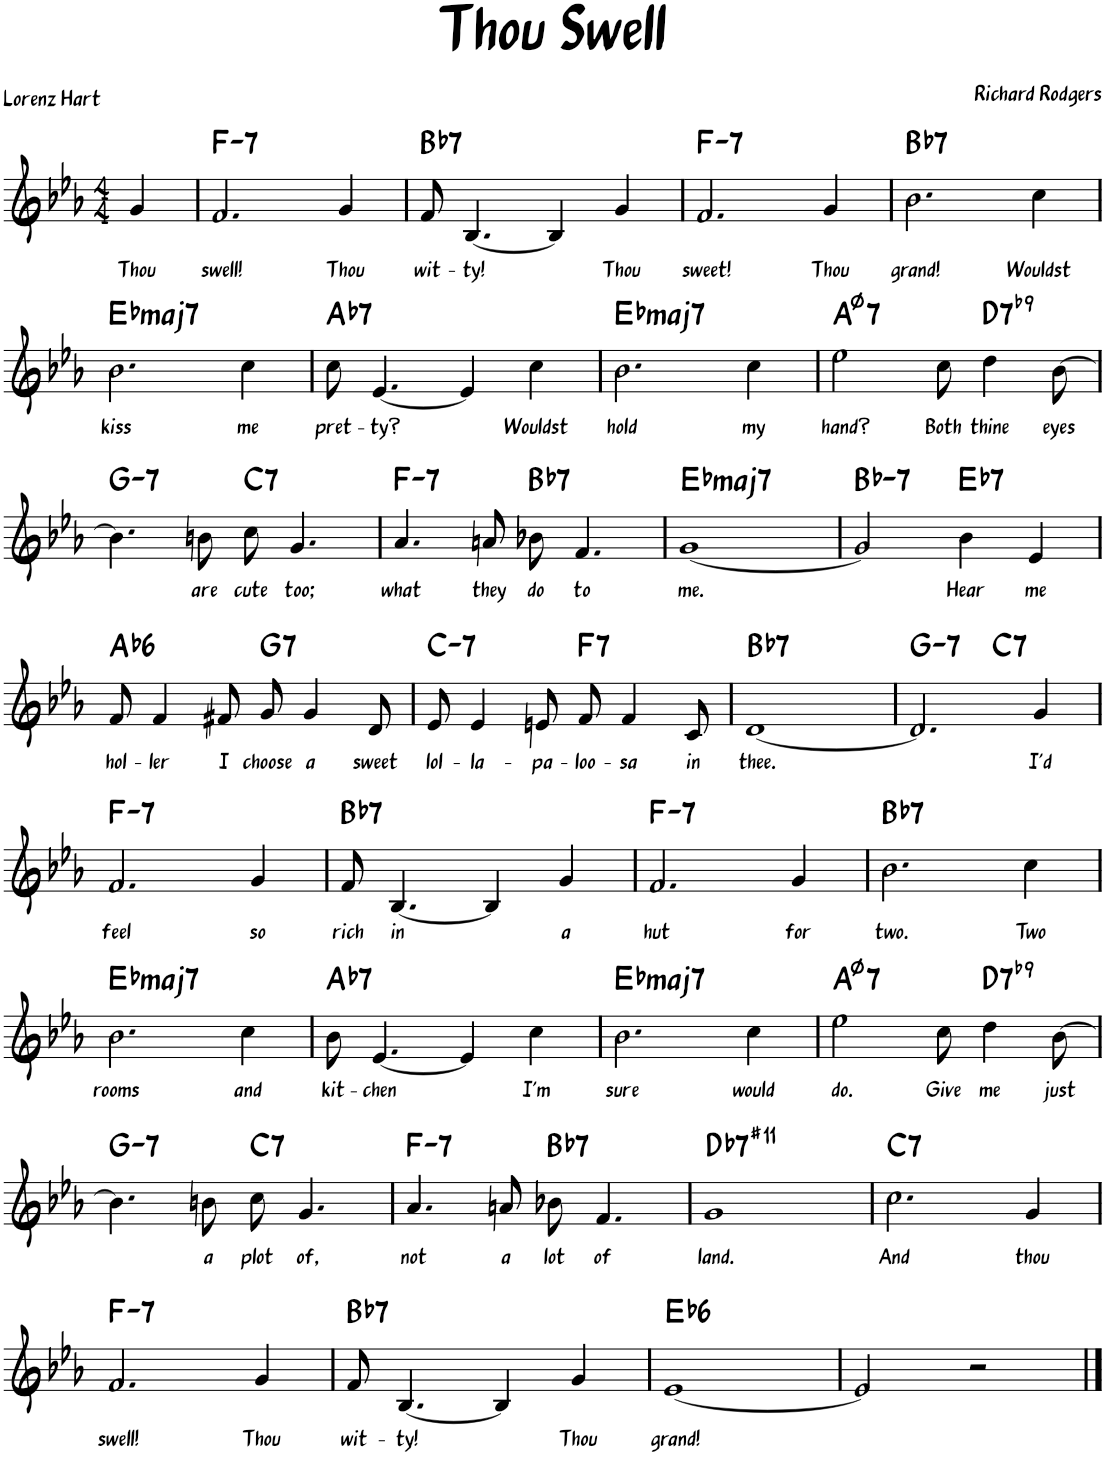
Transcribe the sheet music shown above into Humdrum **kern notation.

**kern	**text	**harte
*part1	*part1	*part1
*staff1	*staff1	*
*I"Piano	*	*
*I'Pno.	*	*
*clefG2	*	*
*k[b-e-a-]	*	*
*M4/4	*	*
=1	=1	=1
!	!LO:LY:b	!
4g/	Thou	.
=2	=2	=2
!	!LO:LY:b	!LO:H:kt=7
2.f/	swell!	F:min7
!	!LO:LY:b	!
4g/	Thou	.
=3	=3	=3
!	!LO:LY:b	!LO:H:kt=7
8f/	wit-	Bb:7
!	!LO:LY:b	!
[4.B-/	-ty!	.
4B-/]	.	.
!	!LO:LY:b	!
4g/	Thou	.
=4	=4	=4
!	!LO:LY:b	!LO:H:kt=7
2.f/	sweet!	F:min7
!	!LO:LY:b	!
4g/	Thou	.
=5	=5	=5
!	!LO:LY:b	!LO:H:kt=7
2.b-\	grand!	Bb:7
!	!LO:LY:b	!
4cc\	Wouldst	.
!!LO:LB:g=z
=6	=6	=6
!	!LO:LY:b	!LO:H:kt=maj7
2.b-\	kiss	Eb:maj7
!	!LO:LY:b	!
4cc\	me	.
=7	=7	=7
!	!LO:LY:b	!LO:H:kt=7
8cc\	pret-	Ab:7
!	!LO:LY:b	!
[4.e-/	-ty?	.
4e-/]	.	.
!	!LO:LY:b	!
4cc\	Wouldst	.
=8	=8	=8
!	!LO:LY:b	!LO:H:kt=maj7
2.b-\	hold	Eb:maj7
!	!LO:LY:b	!
4cc\	my	.
=9	=9	=9
!	!LO:LY:b	!LO:H:kt=7
2ee-\	hand?	A:hdim7
!	!LO:LY:b	!
8cc\	Both	.
!	!LO:LY:b	!LO:H:kt=7
4dd\	thine	D:7(b9)
!	!LO:LY:b	!
[8b-\	eyes	.
!!LO:LB:g=z
=10	=10	=10
!	!	!LO:H:kt=7
4.b-\]	.	G:min7
!	!LO:LY:b	!
8bn\	are	.
!	!LO:LY:b	!LO:H:kt=7
8cc\	cute	C:7
!	!LO:LY:b	!
4.g/	too;	.
=11	=11	=11
!	!LO:LY:b	!LO:H:kt=7
4.a-/	what	F:min7
!	!LO:LY:b	!
8an/	they	.
!	!LO:LY:b	!LO:H:kt=7
8b-X\	do	Bb:7
!	!LO:LY:b	!
4.f/	to	.
=12	=12	=12
!	!LO:LY:b	!LO:H:kt=maj7
[1g	me.	Eb:maj7
=13	=13	=13
!	!	!LO:H:kt=7
2g/]	.	Bb:min7
!	!LO:LY:b	!LO:H:kt=7
4b-\	Hear	Eb:7
!	!LO:LY:b	!
4e-/	me	.
!!LO:LB:g=z
=14	=14	=14
!	!LO:LY:b	!LO:H:kt=6
8f/	hol-	Ab:maj6
!	!LO:LY:b	!
4f/	-ler	.
!	!LO:LY:b	!
8f#X/	I	.
!	!LO:LY:b	!LO:H:kt=7
8g/	choose	G:7
!	!LO:LY:b	!
4g/	a	.
!	!LO:LY:b	!
8d/	sweet	.
=15	=15	=15
!	!LO:LY:b	!LO:H:kt=7
8e-/	lol-	C:min7
!	!LO:LY:b	!
4e-/	-la-	.
!	!LO:LY:b	!
8en/	-pa-	.
!	!LO:LY:b	!LO:H:kt=7
8f/	-loo-	F:7
!	!LO:LY:b	!
4f/	-sa	.
!	!LO:LY:b	!
8c/	in	.
=16	=16	=16
!	!LO:LY:b	!LO:H:kt=7
[1d	thee.	Bb:7
=17	=17	=17
!	!	!LO:H:kt=7
*^	*	*
2.d/]	2ryy	.	G:min7
!	!	!	!LO:H:kt=7
.	2ryy	.	C:7
!	!	!LO:LY:b	!
4g/	.	I'd	.
!!LO:LB:g=z	!!
=18	=18	=18	=18
!	!	!LO:LY:b	!LO:H:kt=7
*v	*v	*	*
2.f/	feel	F:min7
!	!LO:LY:b	!
4g/	so	.
=19	=19	=19
!	!LO:LY:b	!LO:H:kt=7
8f/	rich	Bb:7
!	!LO:LY:b	!
[4.B-/	in	.
4B-/]	.	.
!	!LO:LY:b	!
4g/	a	.
=20	=20	=20
!	!LO:LY:b	!LO:H:kt=7
2.f/	hut	F:min7
!	!LO:LY:b	!
4g/	for	.
=21	=21	=21
!	!LO:LY:b	!LO:H:kt=7
2.b-\	two.	Bb:7
!	!LO:LY:b	!
4cc\	Two	.
!!LO:LB:g=z
=22	=22	=22
!	!LO:LY:b	!LO:H:kt=maj7
2.b-\	rooms	Eb:maj7
!	!LO:LY:b	!
4cc\	and	.
=23	=23	=23
!	!LO:LY:b	!LO:H:kt=7
8b-\	kit-	Ab:7
!	!LO:LY:b	!
[4.e-/	-chen	.
4e-/]	.	.
!	!LO:LY:b	!
4cc\	I'm	.
=24	=24	=24
!	!LO:LY:b	!LO:H:kt=maj7
2.b-\	sure	Eb:maj7
!	!LO:LY:b	!
4cc\	would	.
=25	=25	=25
!	!LO:LY:b	!LO:H:kt=7
2ee-\	do.	A:hdim7
!	!LO:LY:b	!
8cc\	Give	.
!	!LO:LY:b	!LO:H:kt=7
4dd\	me	D:7(b9)
!	!LO:LY:b	!
[8b-\	just	.
!!LO:LB:g=z
=26	=26	=26
!	!	!LO:H:kt=7
4.b-\]	.	G:min7
!	!LO:LY:b	!
8bn\	a	.
!	!LO:LY:b	!LO:H:kt=7
8cc\	plot	C:7
!	!LO:LY:b	!
4.g/	of,	.
=27	=27	=27
!	!LO:LY:b	!LO:H:kt=7
4.a-/	not	F:min7
!	!LO:LY:b	!
8an/	a	.
!	!LO:LY:b	!LO:H:kt=7
8b-X\	lot	Bb:7
!	!LO:LY:b	!
4.f/	of	.
=28	=28	=28
!	!LO:LY:b	!LO:H:kt=7
1g	land.	Db:7(#11)
=29	=29	=29
!	!LO:LY:b	!LO:H:kt=7
2.cc\	And	C:7
!	!LO:LY:b	!
4g/	thou	.
!!LO:LB:g=z
=30	=30	=30
!	!LO:LY:b	!LO:H:kt=7
2.f/	swell!	F:min7
!	!LO:LY:b	!
4g/	Thou	.
=31	=31	=31
!	!LO:LY:b	!LO:H:kt=7
8f/	wit-	Bb:7
!	!LO:LY:b	!
[4.B-/	-ty!	.
4B-/]	.	.
!	!LO:LY:b	!
4g/	Thou	.
=32	=32	=32
!	!LO:LY:b	!LO:H:kt=6
[1e-	grand!	Eb:maj6
=33	=33	=33
2e-/]	.	.
2r	.	.
==	==	==
*-	*-	*-
